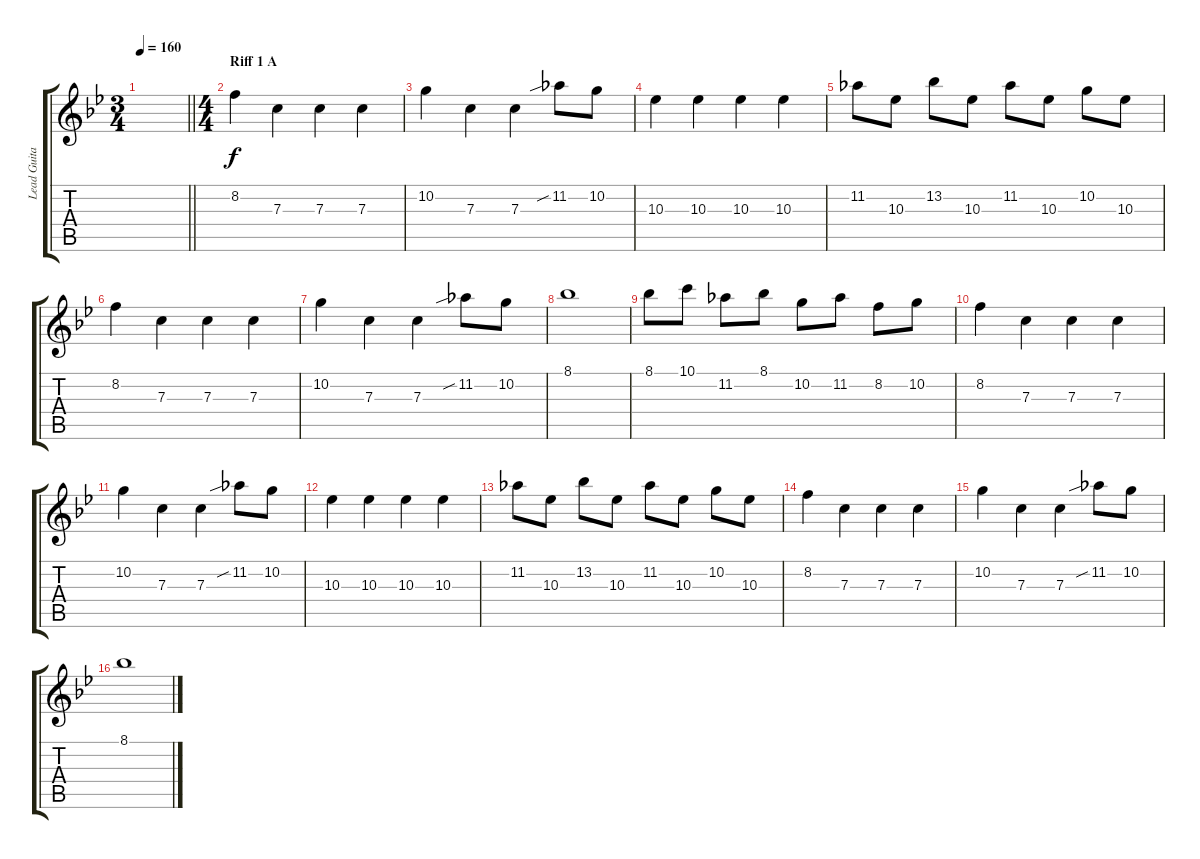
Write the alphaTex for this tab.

\track ("Lead Guitar" "Lead Guita") {instrument distortionguitar}
\staff {score tabs}
\tuning (D4 A3 F3 C3 G2 D2) {hide}
\ts (3 4)
\tempo 160
\clef g2
\barLineRight lightlight
\ks bb
|
\ts (4 4)
\section ("" "Riff 1 A")
8.2.4 7.3.4 7.3.4 7.3.4 |
10.2.4 7.3.4 7.3.4 11.2{sib}.8 10.2.8 |
10.3.4 10.3.4 10.3.4 10.3.4 |
11.2.8 10.3.8 13.2.8 10.3.8 11.2.8 10.3.8 10.2.8 10.3.8 |
8.2.4 7.3.4 7.3.4 7.3.4 |
10.2.4 7.3.4 7.3.4 11.2{sib}.8 10.2.8 |
8.1.1 |
8.1.8 10.1.8 11.2.8 8.1.8 10.2.8 11.2.8 8.2.8 10.2.8 |
8.2.4 7.3.4 7.3.4 7.3.4 |
10.2.4 7.3.4 7.3.4 11.2{sib}.8 10.2.8 |
10.3.4 10.3.4 10.3.4 10.3.4 |
11.2.8 10.3.8 13.2.8 10.3.8 11.2.8 10.3.8 10.2.8 10.3.8 |
8.2.4 7.3.4 7.3.4 7.3.4 |
10.2.4 7.3.4 7.3.4 11.2{sib}.8 10.2.8 |
8.1.1
